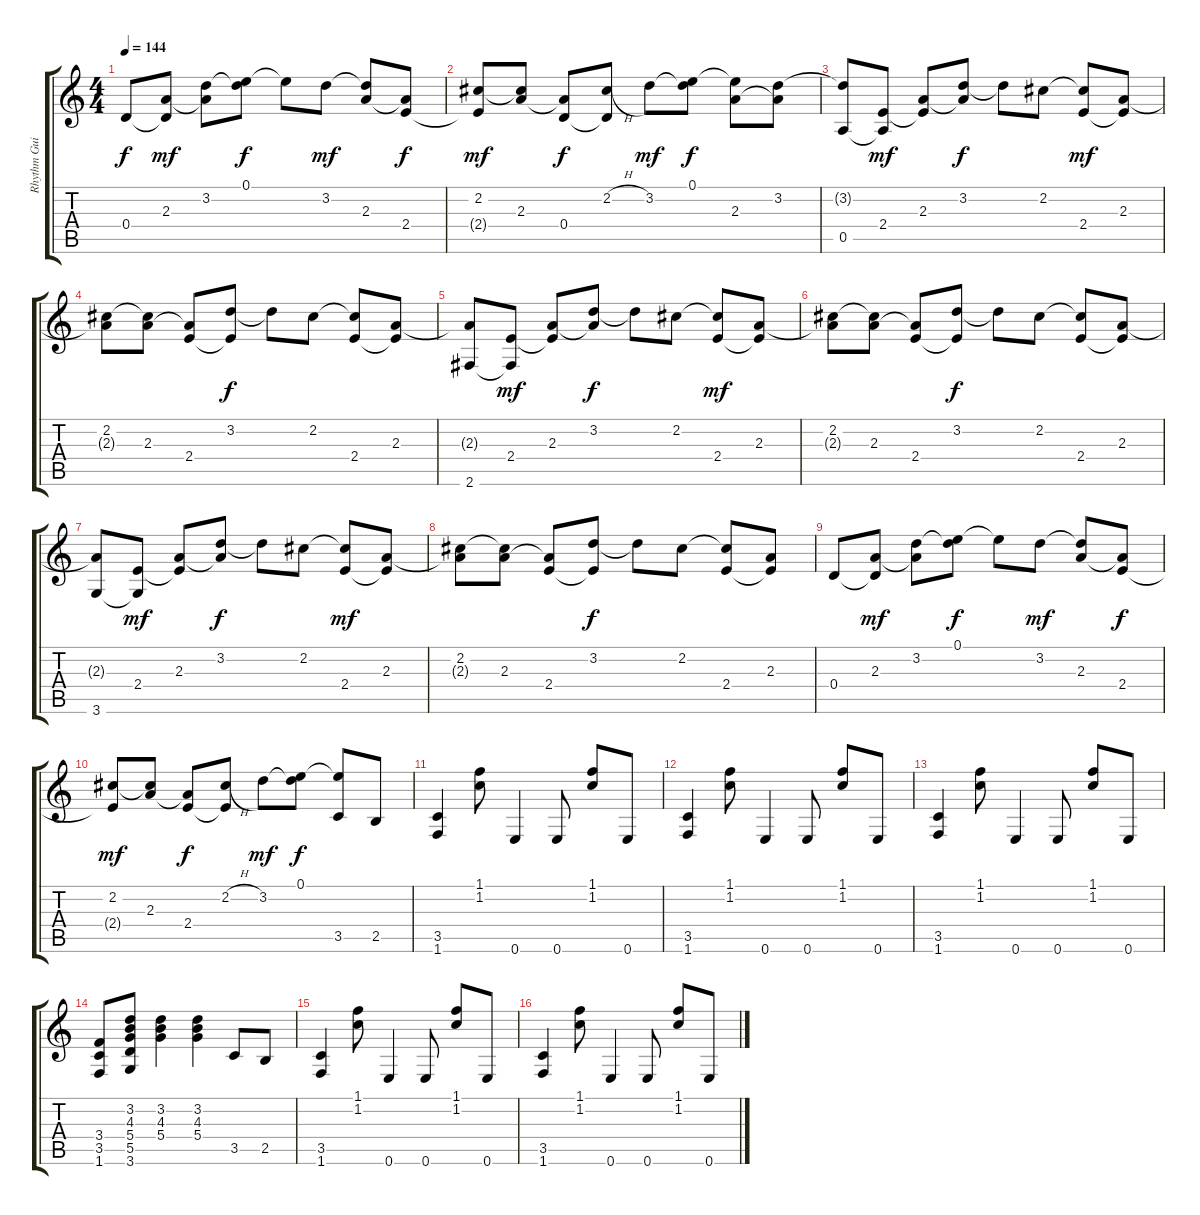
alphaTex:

\track ("Rhythm Guitar 2" "Rhythm Gui") {instrument overdrivenguitar}
\staff {score tabs}
\tuning (E4 B3 G3 D3 A2 E2) {hide}
\ts (4 4)
\tempo 144
\clef g2
\ks c
0.4.8{dy f} (2.3 0.4{t}).8{dy mf} (3.2 2.3{t}).8 (0.1 3.2{t}).8{dy f} 0.1{t}.8 3.2.8{dy mf} (3.2{t} 2.3).8 (2.3{t} 2.4).8{dy f} |
(2.2 2.4{t}).8{dy mf} (2.2{t} 2.3).8 (2.3{t} 0.4).8{dy f} (2.2{h} 0.4{t}).8 3.2.8{dy mf} (0.1 3.2{t}).8{dy f} (0.1{t} 2.3).8 (3.2 2.3{t}).8 |
(3.2{t} 0.5).8 (2.4 0.5{t}).8{dy mf} (2.3 2.4{t}).8 (3.2 2.3{t}).8{dy f} 3.2{t}.8 2.2.8 (2.2{t} 2.4).8{dy mf} (2.3 2.4{t}).8 |
(2.2 2.3{t}).8 (2.2{t} 2.3).8 (2.3{t} 2.4).8 (3.2 2.4{t}).8{dy f} 3.2{t}.8 2.2.8 (2.2{t} 2.4).8 (2.3 2.4{t}).8 |
(2.3{t} 2.6).8 (2.4 2.6{t}).8{dy mf} (2.3 2.4{t}).8 (3.2 2.3{t}).8{dy f} 3.2{t}.8 2.2.8 (2.2{t} 2.4).8{dy mf} (2.3 2.4{t}).8 |
(2.2 2.3{t}).8 (2.2{t} 2.3).8 (2.3{t} 2.4).8 (3.2 2.4{t}).8{dy f} 3.2{t}.8 2.2.8 (2.2{t} 2.4).8 (2.3 2.4{t}).8 |
(2.3{t} 3.6).8 (2.4 3.6{t}).8{dy mf} (2.3 2.4{t}).8 (3.2 2.3{t}).8{dy f} 3.2{t}.8 2.2.8 (2.2{t} 2.4).8{dy mf} (2.3 2.4{t}).8 |
(2.2 2.3{t}).8 (2.2{t} 2.3).8 (2.3{t} 2.4).8 (3.2 2.4{t}).8{dy f} 3.2{t}.8 2.2.8 (2.2{t} 2.4).8 (2.3 2.4{t}).8 |
0.4.8 (2.3 0.4{t}).8{dy mf} (3.2 2.3{t}).8 (0.1 3.2{t}).8{dy f} 0.1{t}.8 3.2.8{dy mf} (3.2{t} 2.3).8 (2.3{t} 2.4).8{dy f} |
(2.2 2.4{t}).8{dy mf} (2.2{t} 2.3).8 (2.3{t} 2.4).8{dy f} (2.2{h} 2.4{t}).8 3.2.8{dy mf} (0.1 3.2{t}).8{dy f} (0.1{t} 3.5).8 2.5.8 |
(3.5 1.6).4 (1.1 1.2).8 0.6.4 0.6.8 (1.1 1.2).8 0.6.8 |
(3.5 1.6).4 (1.1 1.2).8 0.6.4 0.6.8 (1.1 1.2).8 0.6.8 |
(3.5 1.6).4 (1.1 1.2).8 0.6.4 0.6.8 (1.1 1.2).8 0.6.8 |
(3.4 3.5 1.6).8 (3.2 4.3 5.4 5.5 3.6).8 (3.2 4.3 5.4).4 (3.2 4.3 5.4).4 3.5.8 2.5.8 |
(3.5 1.6).4 (1.1 1.2).8 0.6.4 0.6.8 (1.1 1.2).8 0.6.8 |
(3.5 1.6).4 (1.1 1.2).8 0.6.4 0.6.8 (1.1 1.2).8 0.6.8
